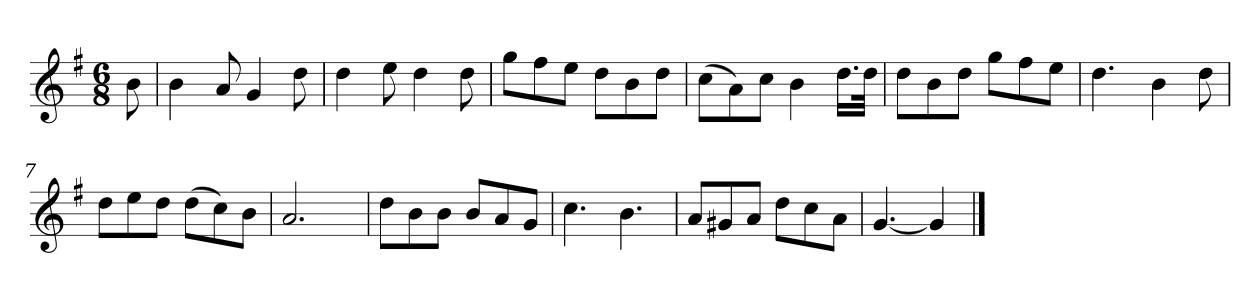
**kern
*part1
*staff1
*k[f#]
*M6/8
*MM120
=
8b
=1
4b
8a
4g
8dd
=2
4dd
8ee
4dd
8dd
=3
8ggL
8ff#
8eeJ
8ddL
8b
8ddJ
=4
(8ccL
8a)
8ccJ
4b
16.ddLL
32ddJJk
=5
8ddL
8b
8ddJ
8ggL
8ff#
8eeJ
=6
4.dd
4b
8dd
=7
8ddL
8ee
8ddJ
(8ddL
8cc)
8bJ
=8
2.a
=9
8ddL
8b
8bJ
8bL
8a
8gJ
=10
4.cc
4.b
=11
8aL
8g#X
8aJ
8ddL
8cc
8aJ
=12
[4.g
4g]
==
*-
